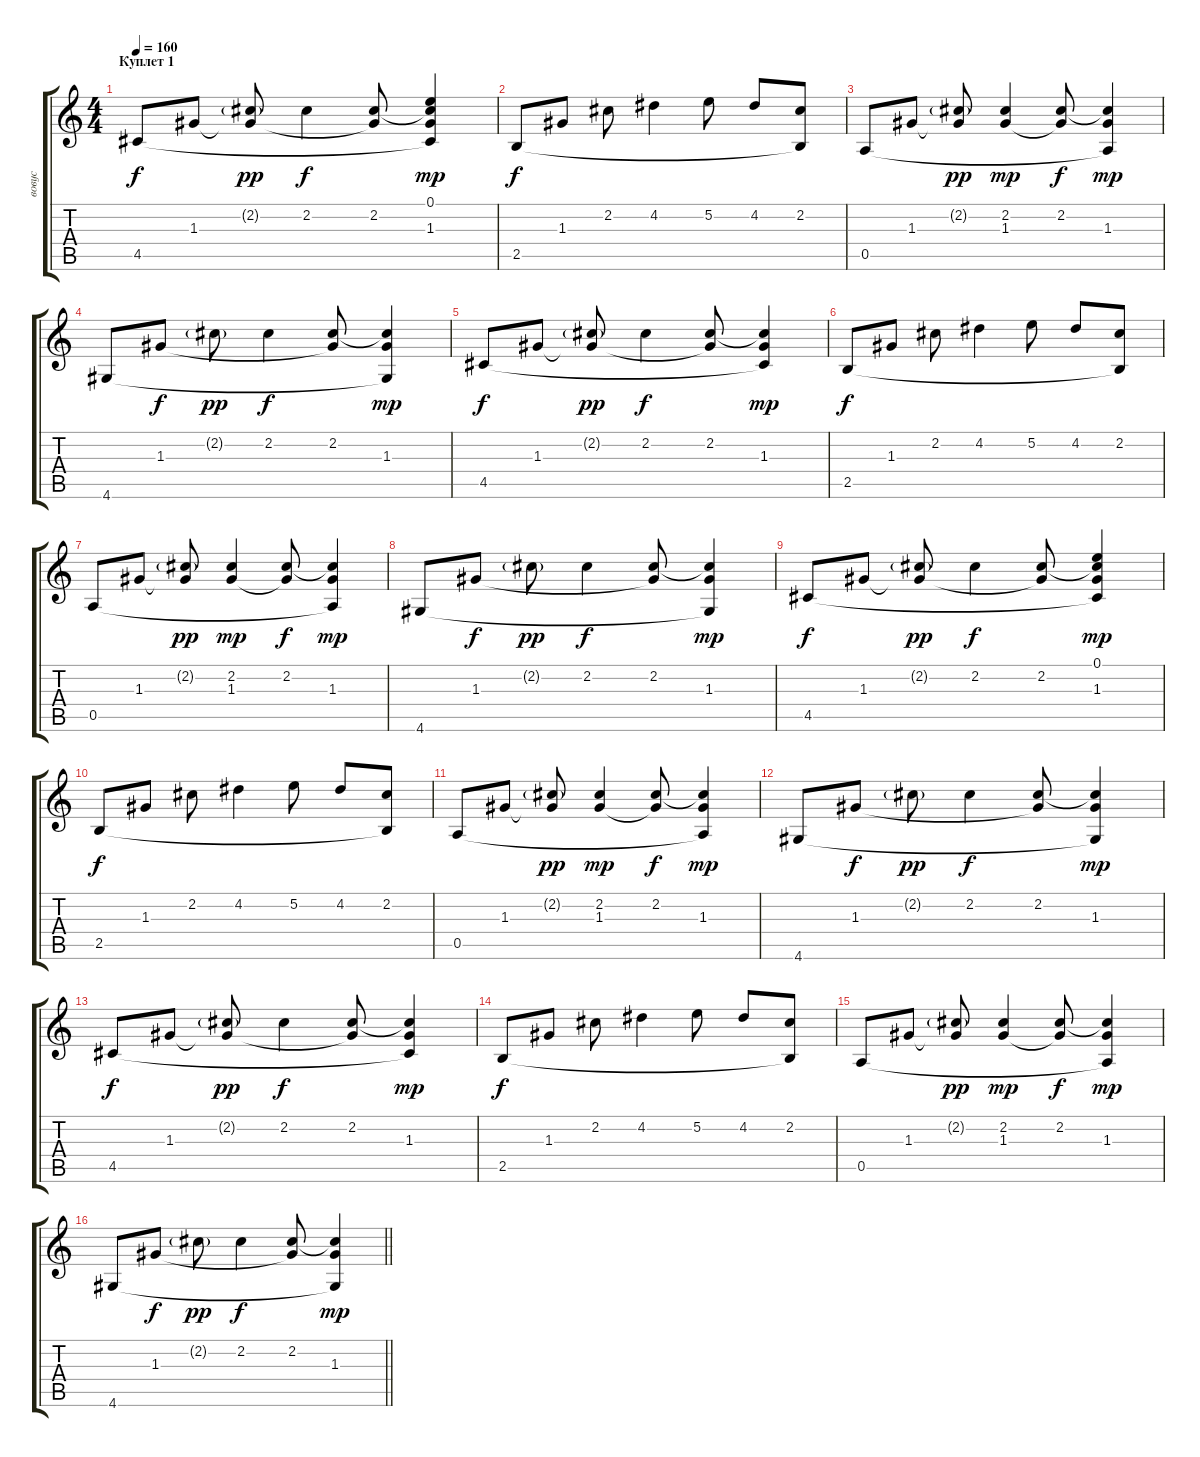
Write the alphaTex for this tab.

\track ("вовус" "вовус") {instrument acousticguitarsteel}
\staff {score tabs}
\tuning (E4 B3 G3 D3 A2 E2) {hide}
\ts (4 4)
\section ("" "Куплет 1")
\tempo 160
\clef g2
\ks c
4.5.8{dy f} 1.3.8 (2.2{g} 1.3{t}).8{dy pp} 2.2.4{dy f} (2.2 1.3{t}).8 (0.1 2.2{t} 1.3 4.5{t}).4{dy mp} |
2.5.8{dy f} 1.3.8 2.2.8 4.2.4 5.2.8 4.2.8 (2.2 2.5{t}).8 |
0.5.8 1.3.8 (2.2{g} 1.3{t}).8{dy pp} (2.2 1.3).4{dy mp} (2.2 1.3{t}).8{dy f} (2.2{t} 1.3 0.5{t}).4{dy mp} |
4.6.8 1.3.8{dy f} 2.2{g}.8{dy pp} 2.2.4{dy f} (2.2 1.3{t}).8 (2.2{t} 1.3 4.6{t}).4{dy mp} |
4.5.8{dy f} 1.3.8 (2.2{g} 1.3{t}).8{dy pp} 2.2.4{dy f} (2.2 1.3{t}).8 (2.2{t} 1.3 4.5{t}).4{dy mp} |
2.5.8{dy f} 1.3.8 2.2.8 4.2.4 5.2.8 4.2.8 (2.2 2.5{t}).8 |
0.5.8 1.3.8 (2.2{g} 1.3{t}).8{dy pp} (2.2 1.3).4{dy mp} (2.2 1.3{t}).8{dy f} (2.2{t} 1.3 0.5{t}).4{dy mp} |
4.6.8 1.3.8{dy f} 2.2{g}.8{dy pp} 2.2.4{dy f} (2.2 1.3{t}).8 (2.2{t} 1.3 4.6{t}).4{dy mp} |
4.5.8{dy f} 1.3.8 (2.2{g} 1.3{t}).8{dy pp} 2.2.4{dy f} (2.2 1.3{t}).8 (0.1 2.2{t} 1.3 4.5{t}).4{dy mp} |
2.5.8{dy f} 1.3.8 2.2.8 4.2.4 5.2.8 4.2.8 (2.2 2.5{t}).8 |
0.5.8 1.3.8 (2.2{g} 1.3{t}).8{dy pp} (2.2 1.3).4{dy mp} (2.2 1.3{t}).8{dy f} (2.2{t} 1.3 0.5{t}).4{dy mp} |
4.6.8 1.3.8{dy f} 2.2{g}.8{dy pp} 2.2.4{dy f} (2.2 1.3{t}).8 (2.2{t} 1.3 4.6{t}).4{dy mp} |
4.5.8{dy f} 1.3.8 (2.2{g} 1.3{t}).8{dy pp} 2.2.4{dy f} (2.2 1.3{t}).8 (2.2{t} 1.3 4.5{t}).4{dy mp} |
2.5.8{dy f} 1.3.8 2.2.8 4.2.4 5.2.8 4.2.8 (2.2 2.5{t}).8 |
0.5.8 1.3.8 (2.2{g} 1.3{t}).8{dy pp} (2.2 1.3).4{dy mp} (2.2 1.3{t}).8{dy f} (2.2{t} 1.3 0.5{t}).4{dy mp} |
\barLineRight lightlight
4.6.8 1.3.8{dy f} 2.2{g}.8{dy pp} 2.2.4{dy f} (2.2 1.3{t}).8 (2.2{t} 1.3 4.6{t}).4{dy mp}
